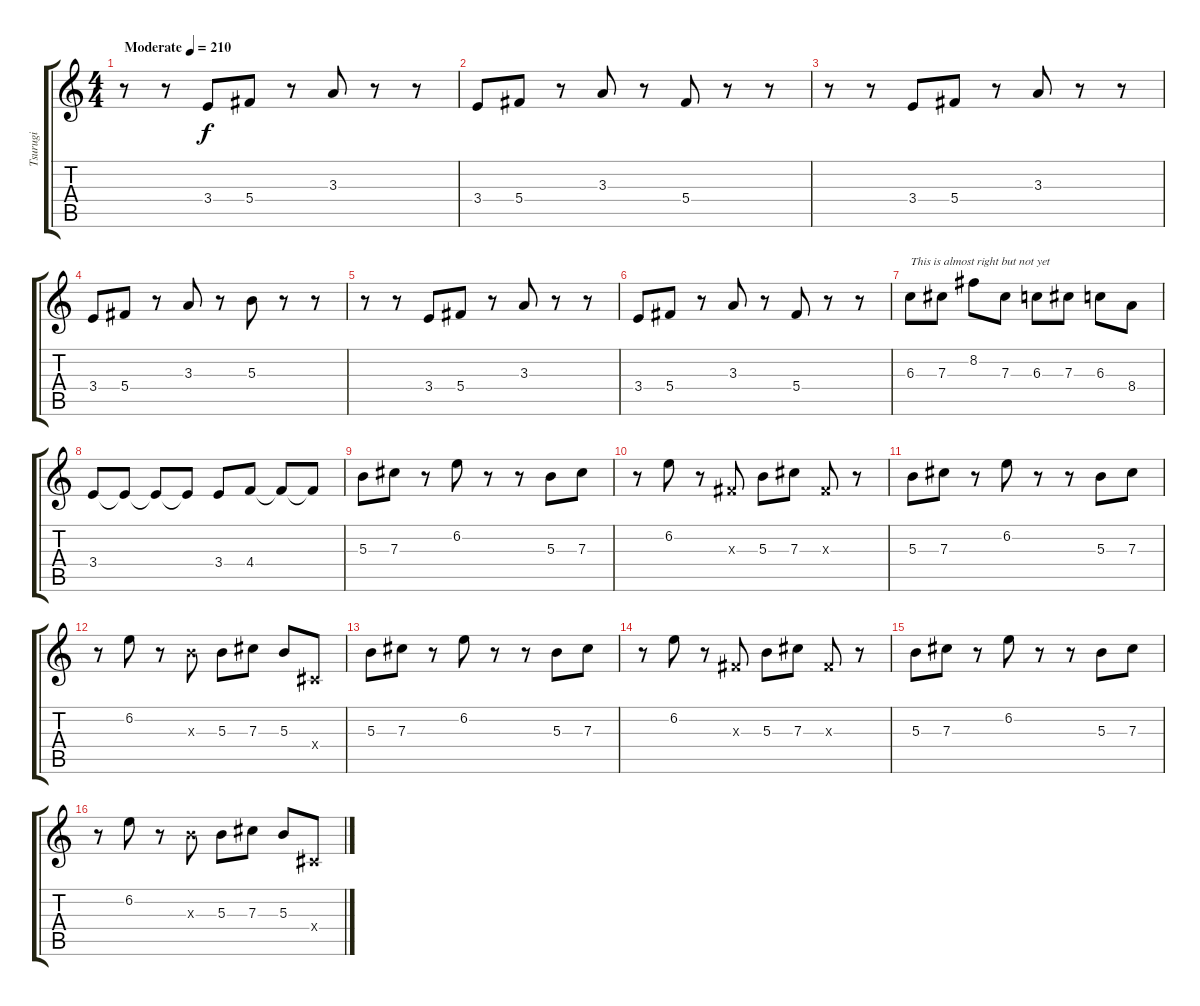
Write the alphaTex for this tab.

\track ("Tsurugi" "Tsurugi") {instrument distortionguitar}
\staff {score tabs}
\tuning (Eb4 Bb3 Gb3 Db3 Ab2 Db2) {hide}
\ts (4 4)
\tempo (210 "Moderate")
\clef g2
\ks c
r.8{dy f instrument distortionguitar} r.8 3.4.8 5.4.8 r.8 3.3.8 r.8 r.8 |
3.4.8 5.4.8 r.8 3.3.8 r.8 5.4.8 r.8 r.8 |
r.8 r.8 3.4.8 5.4.8 r.8 3.3.8 r.8 r.8 |
3.4.8 5.4.8 r.8 3.3.8 r.8 5.3.8 r.8 r.8 |
r.8 r.8 3.4.8 5.4.8 r.8 3.3.8 r.8 r.8 |
3.4.8 5.4.8 r.8 3.3.8 r.8 5.4.8 r.8 r.8 |
6.3.8{txt "This is almost right but not yet"} 7.3.8 8.2.8 7.3.8 6.3.8 7.3.8 6.3.8 8.4.8 |
3.4.8 3.4{t}.8 3.4{t}.8 3.4{t}.8 3.4.8 4.4.8 4.4{t}.8 4.4{t}.8 |
5.3.8 7.3.8 r.8 6.2.8 r.8 r.8 5.3.8 7.3.8 |
r.8 6.2.8 r.8 0.3{x}.8 5.3.8 7.3.8 0.3{x}.8 r.8 |
5.3.8 7.3.8 r.8 6.2.8 r.8 r.8 5.3.8 7.3.8 |
r.8 6.2.8 r.8 5.3{x}.8 5.3.8 7.3.8 5.3.8 0.4{x}.8 |
5.3.8 7.3.8 r.8 6.2.8 r.8 r.8 5.3.8 7.3.8 |
r.8 6.2.8 r.8 0.3{x}.8 5.3.8 7.3.8 0.3{x}.8 r.8 |
5.3.8 7.3.8 r.8 6.2.8 r.8 r.8 5.3.8 7.3.8 |
r.8 6.2.8 r.8 5.3{x}.8 5.3.8 7.3.8 5.3.8 0.4{x}.8
